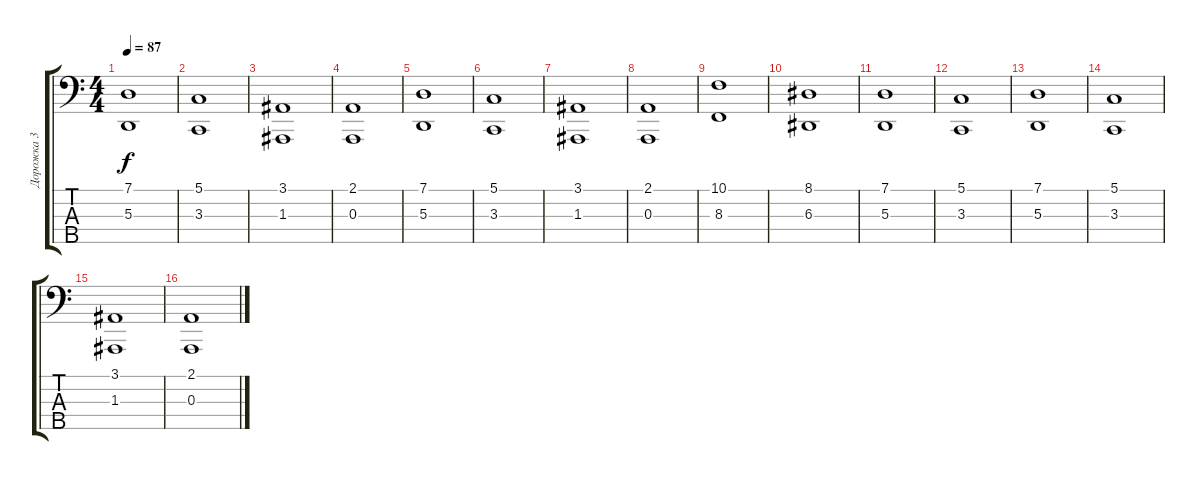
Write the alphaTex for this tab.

\track ("Дорожка 3" "Дорожка 3") {instrument stringensemble1}
\staff {score tabs}
\tuning (G2 D2 A1 E1 B0) {hide}
\ts (4 4)
\tempo 87
\clef f4
\ks c
(7.1 5.3).1{dy f} |
(5.1 3.3).1 |
(3.1 1.3).1 |
(2.1 0.3).1 |
(7.1 5.3).1 |
(5.1 3.3).1 |
(3.1 1.3).1 |
(2.1 0.3).1 |
(10.1 8.3).1 |
(8.1 6.3).1 |
(7.1 5.3).1 |
(5.1 3.3).1 |
(7.1 5.3).1 |
(5.1 3.3).1 |
(3.1 1.3).1 |
(2.1 0.3).1
